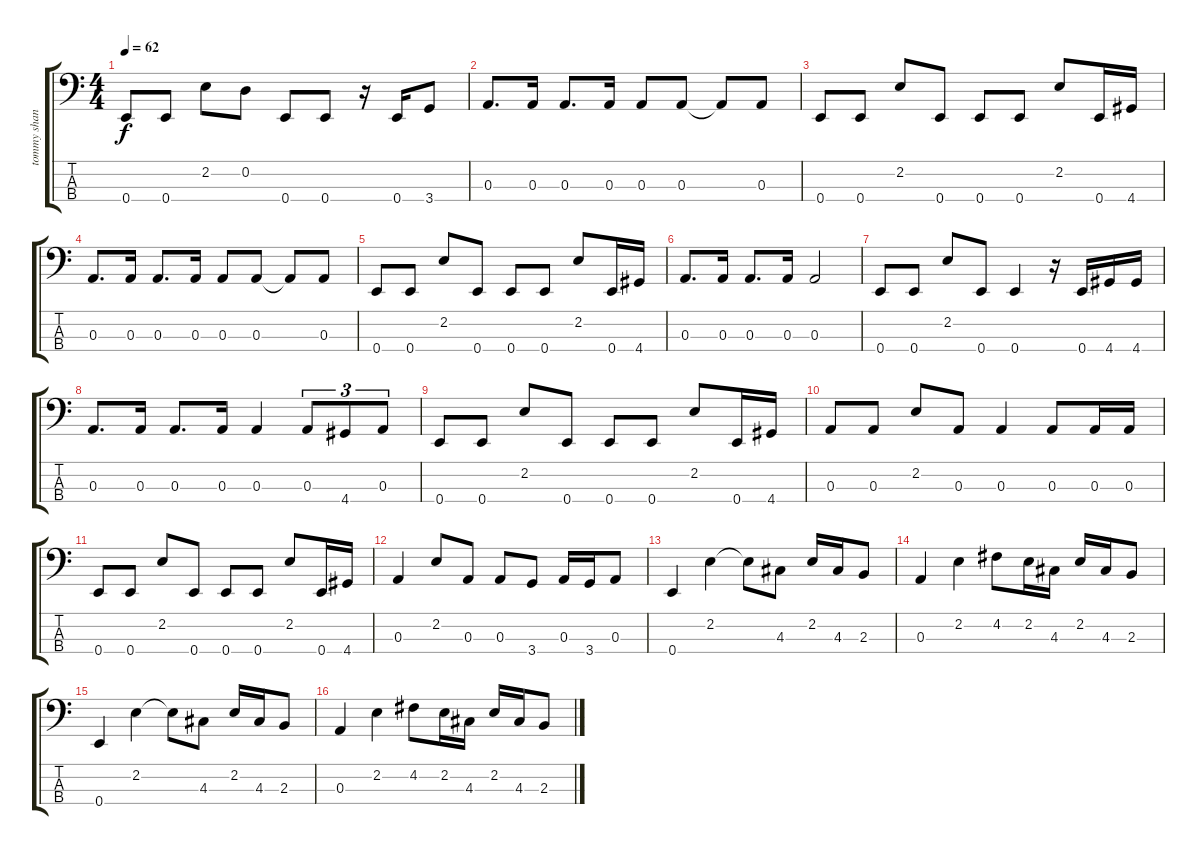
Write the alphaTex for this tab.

\track ("tommy shanon" "tommy shan") {instrument electricbassfinger}
\staff {score tabs}
\tuning (G2 D2 A1 E1) {hide}
\ts (4 4)
\tempo 62
\clef f4
\ks c
0.4.8{dy f} 0.4.8 2.2.8 0.2.8 0.4.8 0.4.8 r.16 0.4.16 3.4.8 |
0.3.8{d} 0.3.16 0.3.8{d} 0.3.16 0.3.8 0.3.8 0.3{t}.8 0.3.8 |
0.4.8 0.4.8 2.2.8 0.4.8 0.4.8 0.4.8 2.2.8 0.4.16 4.4.16 |
0.3.8{d} 0.3.16 0.3.8{d} 0.3.16 0.3.8 0.3.8 0.3{t}.8 0.3.8 |
0.4.8 0.4.8 2.2.8 0.4.8 0.4.8 0.4.8 2.2.8 0.4.16 4.4.16 |
0.3.8{d} 0.3.16 0.3.8{d} 0.3.16 0.3.2 |
0.4.8 0.4.8 2.2.8 0.4.8 0.4.4 r.16 0.4.16 4.4.16 4.4.16 |
0.3.8{d} 0.3.16 0.3.8{d} 0.3.16 0.3.4 0.3.8{tu (3 2)} 4.4.8{tu (3 2)} 0.3.8{tu (3 2)} |
0.4.8 0.4.8 2.2.8 0.4.8 0.4.8 0.4.8 2.2.8 0.4.16 4.4.16 |
0.3.8 0.3.8 2.2.8 0.3.8 0.3.4 0.3.8 0.3.16 0.3.16 |
0.4.8 0.4.8 2.2.8 0.4.8 0.4.8 0.4.8 2.2.8 0.4.16 4.4.16 |
0.3.4 2.2.8 0.3.8 0.3.8 3.4.8 0.3.16 3.4.16 0.3.8 |
0.4.4 2.2.4 2.2{t}.8 4.3.8 2.2.16 4.3.16 2.3.8 |
0.3.4 2.2.4 4.2.8 2.2.16 4.3.16 2.2.16 4.3.16 2.3.8 |
0.4.4 2.2.4 2.2{t}.8 4.3.8 2.2.16 4.3.16 2.3.8 |
0.3.4 2.2.4 4.2.8 2.2.16 4.3.16 2.2.16 4.3.16 2.3.8
